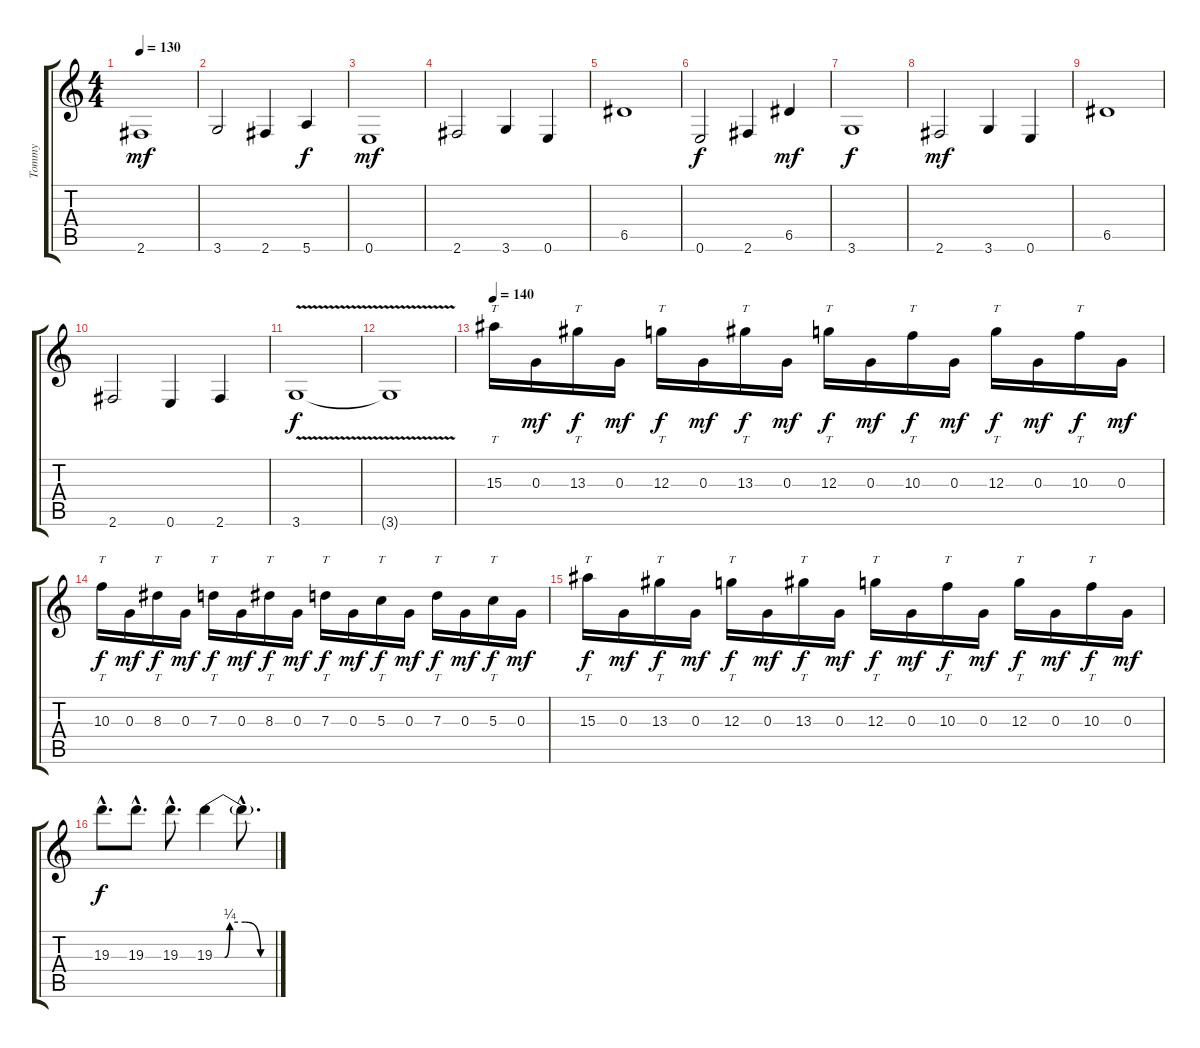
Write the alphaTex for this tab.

\track ("Tommy" "Tommy") {instrument distortionguitar}
\staff {score tabs}
\tuning (E4 B3 G3 D3 A2 E2) {hide}
\ts (4 4)
\tempo 130
\clef g2
\ks c
2.6.1{dy mf} |
3.6.2 2.6.4 5.6.4{dy f} |
0.6.1{dy mf} |
2.6.2 3.6.4 0.6.4 |
6.5.1 |
0.6.2{dy f} 2.6.4 6.5.4{dy mf} |
3.6.1{dy f} |
2.6.2{dy mf} 3.6.4 0.6.4 |
6.5.1 |
2.6.2 0.6.4 2.6.4 |
3.6{v}.1{dy f} |
3.6{v t}.1 |
\tempo 140
15.3.16{tt} 0.3.16{dy mf} 13.3.16{tt dy f} 0.3.16{dy mf} 12.3.16{tt dy f} 0.3.16{dy mf} 13.3.16{tt dy f} 0.3.16{dy mf} 12.3.16{tt dy f} 0.3.16{dy mf} 10.3.16{tt dy f} 0.3.16{dy mf} 12.3.16{tt dy f} 0.3.16{dy mf} 10.3.16{tt dy f} 0.3.16{dy mf} |
10.3.16{tt dy f} 0.3.16{dy mf} 8.3.16{tt dy f} 0.3.16{dy mf} 7.3.16{tt dy f} 0.3.16{dy mf} 8.3.16{tt dy f} 0.3.16{dy mf} 7.3.16{tt dy f} 0.3.16{dy mf} 5.3.16{tt dy f} 0.3.16{dy mf} 7.3.16{tt dy f} 0.3.16{dy mf} 5.3.16{tt dy f} 0.3.16{dy mf} |
15.3.16{tt dy f} 0.3.16{dy mf} 13.3.16{tt dy f} 0.3.16{dy mf} 12.3.16{tt dy f} 0.3.16{dy mf} 13.3.16{tt dy f} 0.3.16{dy mf} 12.3.16{tt dy f} 0.3.16{dy mf} 10.3.16{tt dy f} 0.3.16{dy mf} 12.3.16{tt dy f} 0.3.16{dy mf} 10.3.16{tt dy f} 0.3.16{dy mf} |
19.3{hac}.8{d dy f} 19.3{hac}.8{d} 19.3{hac}.8{d} 19.3{be (custom 0 0 10 0 15 1 30 1 45 0 60 0)}.4 19.3{hac t}.8{d}
